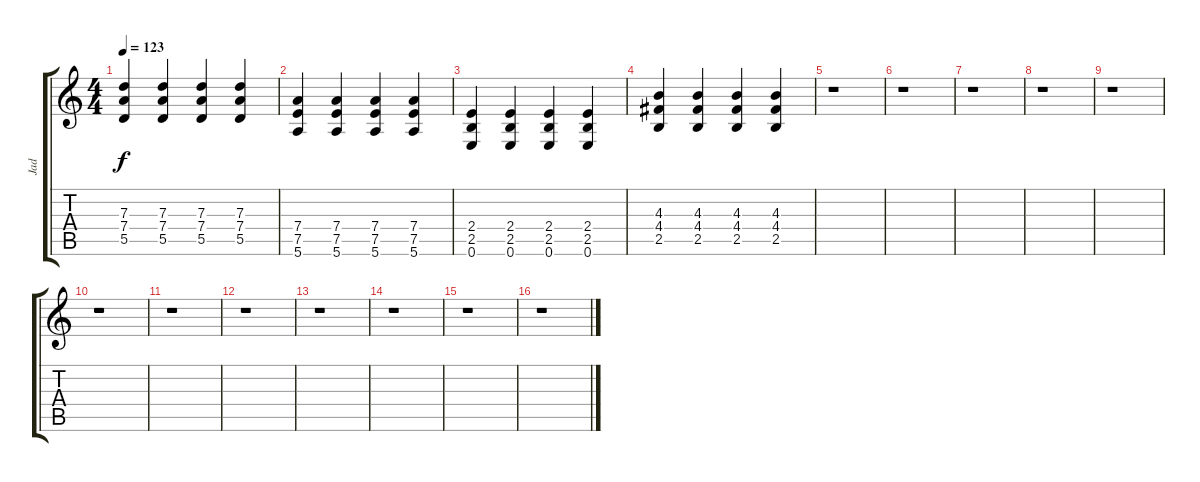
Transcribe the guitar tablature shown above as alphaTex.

\track ("Jad" "Jad") {instrument overdrivenguitar}
\staff {score tabs}
\tuning (E4 B3 G3 D3 A2 E2) {hide}
\ts (4 4)
\tempo 123
\clef g2
\ks c
(7.3 7.4 5.5).4{dy f} (7.3 7.4 5.5).4 (7.3 7.4 5.5).4 (7.3 7.4 5.5).4 |
(7.4 7.5 5.6).4 (7.4 7.5 5.6).4 (7.4 7.5 5.6).4 (7.4 7.5 5.6).4 |
(2.4 2.5 0.6).4 (2.4 2.5 0.6).4 (2.4 2.5 0.6).4 (2.4 2.5 0.6).4 |
(4.3 4.4 2.5).4 (4.3 4.4 2.5).4 (4.3 4.4 2.5).4 (4.3 4.4 2.5).4 |
r.1 |
r.1 |
r.1 |
r.1 |
r.1 |
r.1 |
r.1 |
r.1 |
r.1 |
r.1 |
r.1 |
r.1
